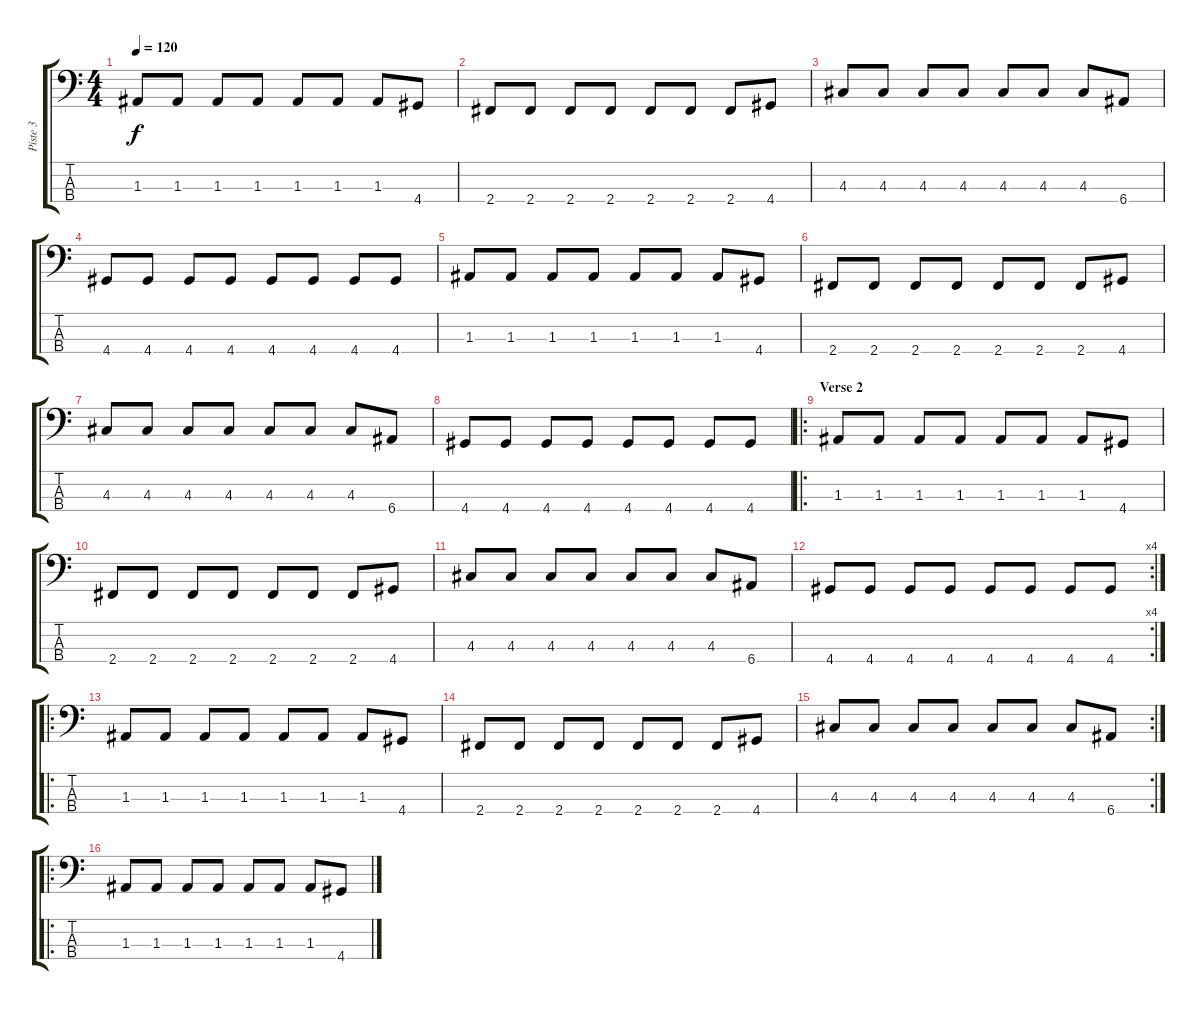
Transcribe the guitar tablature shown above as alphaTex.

\track ("Piste 3" "Piste 3") {instrument electricbassfinger}
\staff {score tabs}
\tuning (G2 D2 A1 E1) {hide}
\ts (4 4)
\tempo 120
\clef f4
\ks c
1.3.8{dy f} 1.3.8 1.3.8 1.3.8 1.3.8 1.3.8 1.3.8 4.4.8 |
2.4.8 2.4.8 2.4.8 2.4.8 2.4.8 2.4.8 2.4.8 4.4.8 |
4.3.8 4.3.8 4.3.8 4.3.8 4.3.8 4.3.8 4.3.8 6.4.8 |
4.4.8 4.4.8 4.4.8 4.4.8 4.4.8 4.4.8 4.4.8 4.4.8 |
1.3.8 1.3.8 1.3.8 1.3.8 1.3.8 1.3.8 1.3.8 4.4.8 |
2.4.8 2.4.8 2.4.8 2.4.8 2.4.8 2.4.8 2.4.8 4.4.8 |
4.3.8 4.3.8 4.3.8 4.3.8 4.3.8 4.3.8 4.3.8 6.4.8 |
4.4.8 4.4.8 4.4.8 4.4.8 4.4.8 4.4.8 4.4.8 4.4.8 |
\ro
\section ("" "Verse 2")
1.3.8 1.3.8 1.3.8 1.3.8 1.3.8 1.3.8 1.3.8 4.4.8 |
2.4.8 2.4.8 2.4.8 2.4.8 2.4.8 2.4.8 2.4.8 4.4.8 |
4.3.8 4.3.8 4.3.8 4.3.8 4.3.8 4.3.8 4.3.8 6.4.8 |
\rc 4
4.4.8 4.4.8 4.4.8 4.4.8 4.4.8 4.4.8 4.4.8 4.4.8 |
\ro
1.3.8 1.3.8 1.3.8 1.3.8 1.3.8 1.3.8 1.3.8 4.4.8 |
2.4.8 2.4.8 2.4.8 2.4.8 2.4.8 2.4.8 2.4.8 4.4.8 |
\rc 2
4.3.8 4.3.8 4.3.8 4.3.8 4.3.8 4.3.8 4.3.8 6.4.8 |
\ro
1.3.8 1.3.8 1.3.8 1.3.8 1.3.8 1.3.8 1.3.8 4.4.8
